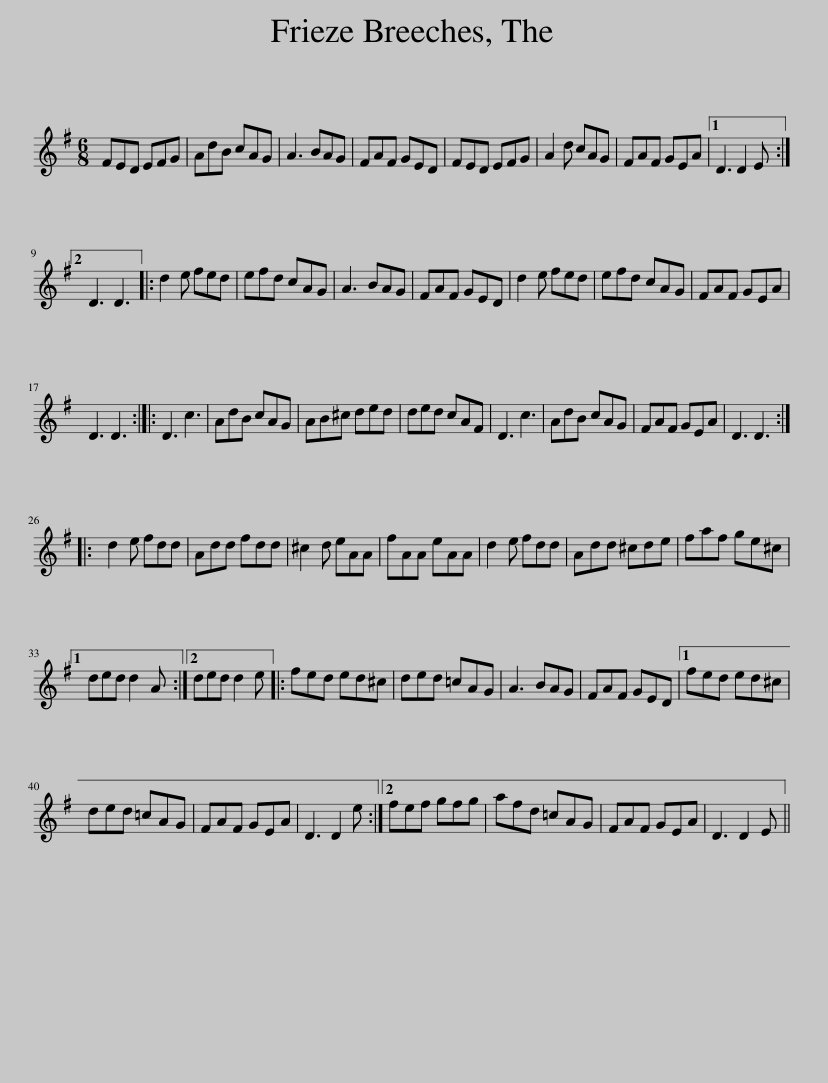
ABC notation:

X:1
L:1/8
M:6/8
I:linebreak $
K:G
V:1 treble
V:1
 FED EFG | AdB cAG | A3 BAG | FAF GED | FED EFG | %5
 A2 d cAG | FAF GEA |1 D3 D2 E :|2$ D3 D3 |: d2 e fed | %10
 efd cAG | A3 BAG | FAF GED | d2 e fed | efd cAG | %15
 FAF GEA |$ D3 D3 :: D3 c3 | AdB cAG | AB^c ded | %20
 ded cAF | D3 c3 | AdB cAG | FAF GEA | D3 D3 ::$ %25
 d2 e fdd | Add fdd | ^c2 d eAA | fAA eAA | d2 e fdd | %30
 Add ^cde | faf ge^c |1$ ded d2 A :|2 ded d2 e |: fed ed^c | %35
 ded =cAG | A3 BAG | FAF GED |1 fed ed^c |$ ded =cAG | %40
 FAF GEA | D3 D2 e :|2 fef gfg | afd =cAG | FAF GEA | %45
 D3 D2 E || %46
